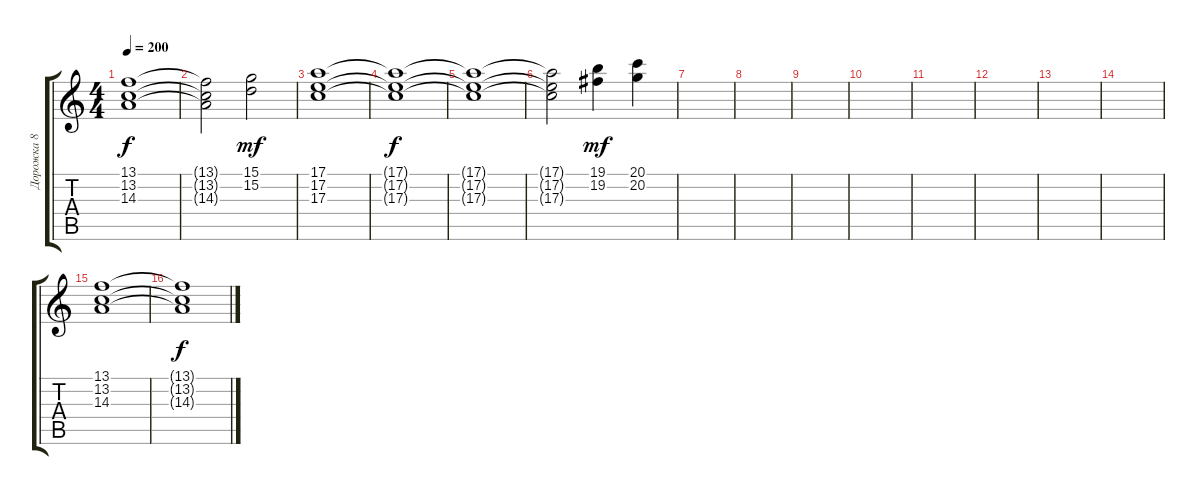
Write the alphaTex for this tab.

\track ("Дорожка 8" "Дорожка 8") {instrument voiceoohs}
\staff {score tabs}
\tuning (E4 B3 G3 D3 A2 E2) {hide}
\ts (4 4)
\tempo 200
\clef g2
\ks c
(13.1{t} 13.2{t} 14.3{t}).1{dy f} |
(13.1{t} 13.2{t} 14.3{t}).2 (15.1 15.2).2{dy mf} |
(17.1 17.2 17.3).1 |
(17.1{t} 17.2{t} 17.3{t}).1{dy f} |
(17.1{t} 17.2{t} 17.3{t}).1 |
(17.1{t} 17.2{t} 17.3{t}).2 (19.1 19.2).4{dy mf} (20.1 20.2).4 |
|
|
|
|
|
|
|
|
(13.1 13.2 14.3).1 |
(13.1{t} 13.2{t} 14.3{t}).1{dy f}
